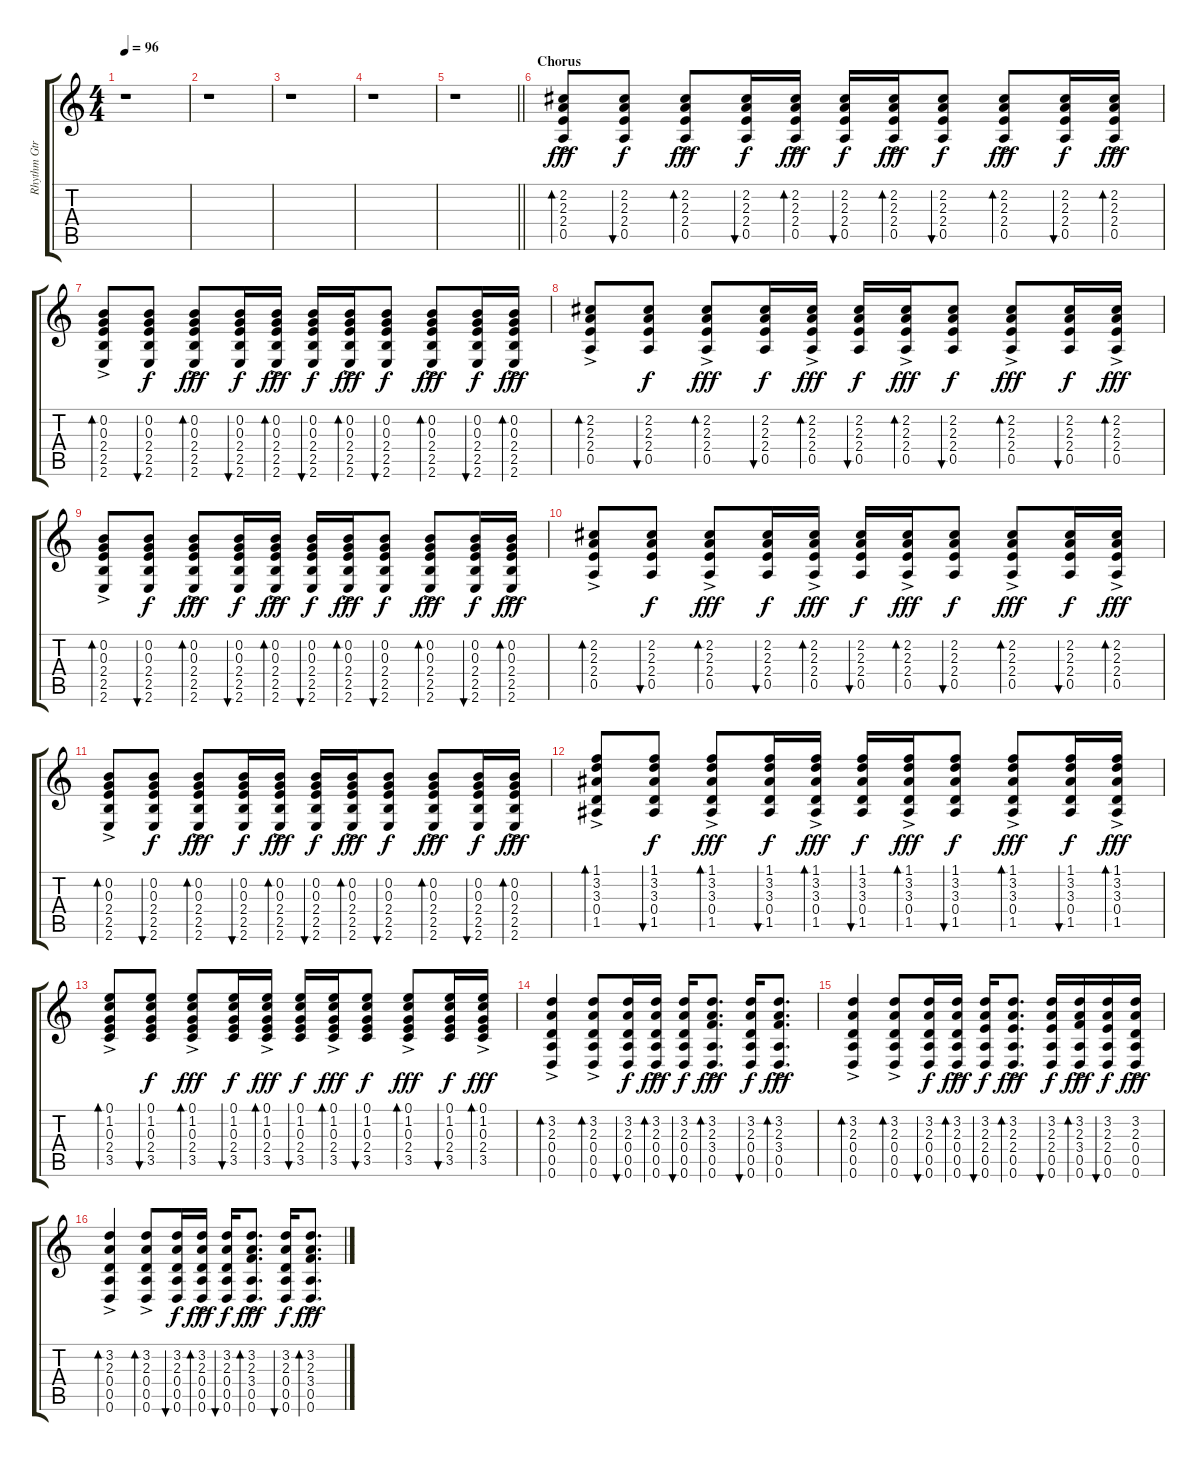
\track ("Rhythm Gtr" "Rhythm Gtr") {instrument electricguitarclean}
\staff {score tabs}
\tuning (E4 B3 G3 D3 A2 D2) {hide}
\ts (4 4)
\tempo 96
\clef g2
\ks c
r.1{dy fff} |
r.1 |
r.1 |
r.1 |
\barLineRight lightlight
r.1 |
\section ("" "Chorus")
(2.2 2.3{ac} 2.4 0.5).8{bd 30} (2.2 2.3 2.4 0.5).8{bu 30 dy f} (2.2 2.3{ac} 2.4 0.5).8{bd 30 dy fff} (2.2 2.3 2.4 0.5).16{bu 30 dy f} (2.2 2.3{ac} 2.4 0.5).16{bd 30 dy fff} (2.2 2.3 2.4 0.5).16{bu 30 dy f} (2.2 2.3{ac} 2.4 0.5).16{bd 30 dy fff} (2.2 2.3 2.4 0.5).8{bu 30 dy f} (2.2 2.3{ac} 2.4 0.5).8{bd 30 dy fff} (2.2 2.3 2.4 0.5).16{bu 30 dy f} (2.2 2.3{ac} 2.4 0.5).16{bd 30 dy fff} |
(0.2 0.3{ac} 2.4 2.5 2.6).8{bd 30} (0.2 0.3 2.4 2.5 2.6).8{bu 30 dy f} (0.2 0.3{ac} 2.4 2.5 2.6).8{bd 30 dy fff} (0.2 0.3 2.4 2.5 2.6).16{bu 30 dy f} (0.2 0.3{ac} 2.4 2.5 2.6).16{bd 30 dy fff} (0.2 0.3 2.4 2.5 2.6).16{bu 30 dy f} (0.2 0.3{ac} 2.4 2.5 2.6).16{bd 30 dy fff} (0.2 0.3 2.4 2.5 2.6).8{bu 30 dy f} (0.2{ac} 0.3 2.4 2.5 2.6).8{bd 30 dy fff} (0.2 0.3 2.4 2.5 2.6).16{bu 30 dy f} (0.2{ac} 0.3 2.4 2.5 2.6).16{bd 30 dy fff} |
(2.2 2.3{ac} 2.4 0.5).8{bd 30} (2.2 2.3 2.4 0.5).8{bu 30 dy f} (2.2 2.3{ac} 2.4 0.5).8{bd 30 dy fff} (2.2 2.3 2.4 0.5).16{bu 30 dy f} (2.2 2.3{ac} 2.4 0.5).16{bd 30 dy fff} (2.2 2.3 2.4 0.5).16{bu 30 dy f} (2.2 2.3{ac} 2.4 0.5).16{bd 30 dy fff} (2.2 2.3 2.4 0.5).8{bu 30 dy f} (2.2 2.3{ac} 2.4 0.5).8{bd 30 dy fff} (2.2 2.3 2.4 0.5).16{bu 30 dy f} (2.2 2.3{ac} 2.4 0.5).16{bd 30 dy fff} |
(0.2 0.3{ac} 2.4 2.5 2.6).8{bd 30} (0.2 0.3 2.4 2.5 2.6).8{bu 30 dy f} (0.2 0.3{ac} 2.4 2.5 2.6).8{bd 30 dy fff} (0.2 0.3 2.4 2.5 2.6).16{bu 30 dy f} (0.2 0.3{ac} 2.4 2.5 2.6).16{bd 30 dy fff} (0.2 0.3 2.4 2.5 2.6).16{bu 30 dy f} (0.2 0.3{ac} 2.4 2.5 2.6).16{bd 30 dy fff} (0.2 0.3 2.4 2.5 2.6).8{bu 30 dy f} (0.2{ac} 0.3 2.4 2.5 2.6).8{bd 30 dy fff} (0.2 0.3 2.4 2.5 2.6).16{bu 30 dy f} (0.2{ac} 0.3 2.4 2.5 2.6).16{bd 30 dy fff} |
(2.2 2.3{ac} 2.4 0.5).8{bd 30} (2.2 2.3 2.4 0.5).8{bu 30 dy f} (2.2 2.3{ac} 2.4 0.5).8{bd 30 dy fff} (2.2 2.3 2.4 0.5).16{bu 30 dy f} (2.2 2.3{ac} 2.4 0.5).16{bd 30 dy fff} (2.2 2.3 2.4 0.5).16{bu 30 dy f} (2.2 2.3{ac} 2.4 0.5).16{bd 30 dy fff} (2.2 2.3 2.4 0.5).8{bu 30 dy f} (2.2 2.3{ac} 2.4 0.5).8{bd 30 dy fff} (2.2 2.3 2.4 0.5).16{bu 30 dy f} (2.2 2.3{ac} 2.4 0.5).16{bd 30 dy fff} |
(0.2 0.3{ac} 2.4 2.5 2.6).8{bd 30} (0.2 0.3 2.4 2.5 2.6).8{bu 30 dy f} (0.2 0.3{ac} 2.4 2.5 2.6).8{bd 30 dy fff} (0.2 0.3 2.4 2.5 2.6).16{bu 30 dy f} (0.2 0.3{ac} 2.4 2.5 2.6).16{bd 30 dy fff} (0.2 0.3 2.4 2.5 2.6).16{bu 30 dy f} (0.2 0.3{ac} 2.4 2.5 2.6).16{bd 30 dy fff} (0.2 0.3 2.4 2.5 2.6).8{bu 30 dy f} (0.2{ac} 0.3 2.4 2.5 2.6).8{bd 30 dy fff} (0.2 0.3 2.4 2.5 2.6).16{bu 30 dy f} (0.2{ac} 0.3 2.4 2.5 2.6).16{bd 30 dy fff} |
(1.1 3.2 3.3{ac} 0.4 1.5).8{bd 30} (1.1 3.2 3.3 0.4 1.5).8{bu 30 dy f} (1.1 3.2 3.3{ac} 0.4 1.5).8{bd 30 dy fff} (1.1 3.2 3.3 0.4 1.5).16{bu 30 dy f} (1.1 3.2 3.3{ac} 0.4 1.5).16{bd 30 dy fff} (1.1 3.2 3.3 0.4 1.5).16{bu 30 dy f} (1.1 3.2 3.3{ac} 0.4 1.5).16{bd 30 dy fff} (1.1 3.2 3.3 0.4 1.5).8{bu 30 dy f} (1.1 3.2 3.3{ac} 0.4 1.5).8{bd 30 dy fff} (1.1 3.2 3.3 0.4 1.5).16{bu 30 dy f} (1.1 3.2 3.3{ac} 0.4 1.5).16{bd 30 dy fff} |
(0.1 1.2 0.3{ac} 2.4 3.5).8{bd 30} (0.1 1.2 0.3 2.4 3.5).8{bu 30 dy f} (0.1 1.2 0.3{ac} 2.4 3.5).8{bd 30 dy fff} (0.1 1.2 0.3 2.4 3.5).16{bu 30 dy f} (0.1 1.2 0.3{ac} 2.4 3.5).16{bd 30 dy fff} (0.1 1.2 0.3 2.4 3.5).16{bu 30 dy f} (0.1 1.2 0.3{ac} 2.4 3.5).16{bd 30 dy fff} (0.1 1.2 0.3 2.4 3.5).8{bu 30 dy f} (0.1 1.2 0.3{ac} 2.4 3.5).8{bd 30 dy fff} (0.1 1.2 0.3 2.4 3.5).16{bu 30 dy f} (0.1 1.2 0.3{ac} 2.4 3.5).16{bd 30 dy fff} |
(3.2{ac} 2.3 0.4 0.5 0.6).4{bd 60} (3.2{ac} 2.3 0.4 0.5 0.6).8{bd 60} (3.2 2.3 0.4 0.5 0.6).16{bu 60 dy f} (3.2{ac} 2.3 0.4 0.5 0.6).16{bd 60 dy fff} (3.2 2.3 0.4 0.5 0.6).16{bu 60 dy f} (3.2{ac} 2.3 3.4 0.5 0.6).8{d bd 60 dy fff} (3.2 2.3 0.4 0.5 0.6).16{bu 60 dy f} (3.2{ac} 2.3 3.4 0.5 0.6).8{d bd 60 dy fff} |
(3.2 2.3{ac} 0.4 0.5 0.6).4{bd 60} (3.2 2.3{ac} 0.4 0.5 0.6).8{bd 60} (3.2 2.3 0.4 0.5 0.6).16{bu 60 dy f} (3.2 2.3{ac} 0.4 0.5 0.6).16{bd 60 dy fff} (3.2 2.3 2.4 0.5 0.6).16{bu 60 dy f} (3.2 2.3{ac} 2.4 0.5 0.6).8{d bd 60 dy fff} (3.2 2.3 2.4 0.5 0.6).16{bu 60 dy f} (3.2 2.3{ac} 3.4 0.5 0.6).16{bd 60 dy fff} (3.2 2.3 2.4 0.5 0.6).16{bu 60 dy f} (3.2 2.3{ac} 0.4 0.5 0.6).16{dy fff} |
(3.2{ac} 2.3 0.4 0.5 0.6).4{bd 60} (3.2{ac} 2.3 0.4 0.5 0.6).8{bd 60} (3.2 2.3 0.4 0.5 0.6).16{bu 60 dy f} (3.2{ac} 2.3 0.4 0.5 0.6).16{bd 60 dy fff} (3.2 2.3 0.4 0.5 0.6).16{bu 60 dy f} (3.2{ac} 2.3 3.4 0.5 0.6).8{d bd 60 dy fff} (3.2 2.3 0.4 0.5 0.6).16{bu 60 dy f} (3.2{ac} 2.3 3.4 0.5 0.6).8{d bd 60 dy fff}
